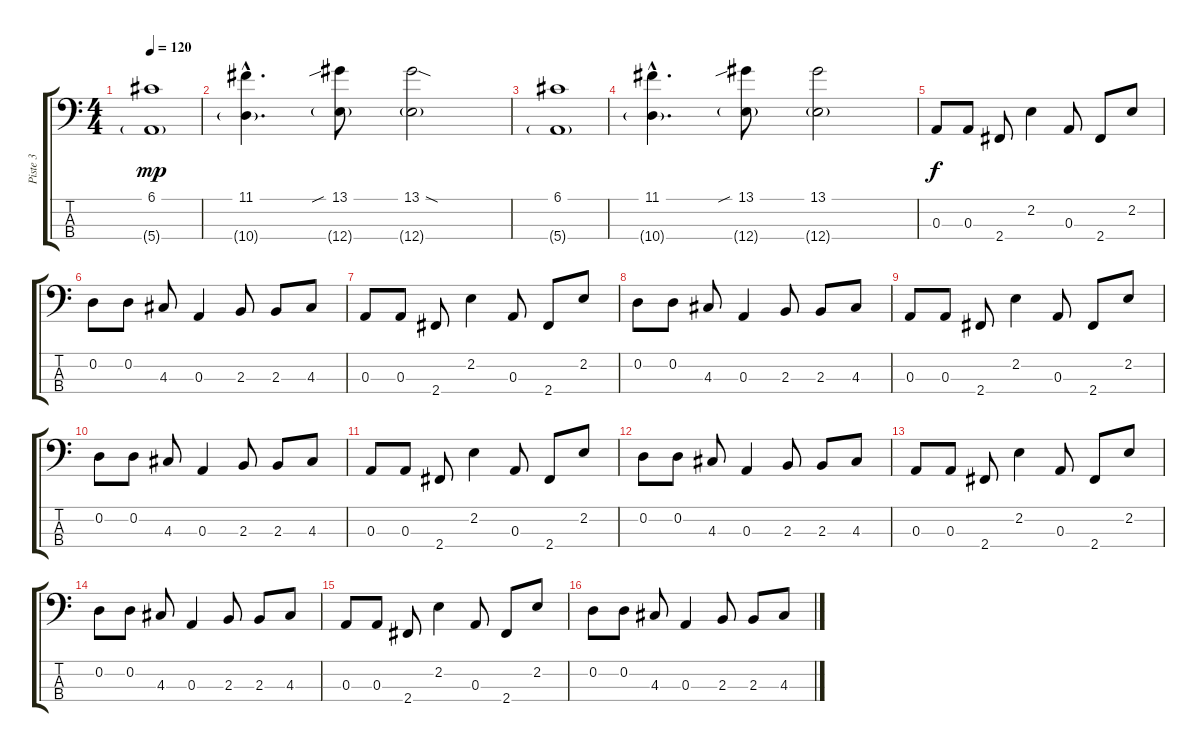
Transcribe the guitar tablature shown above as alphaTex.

\track ("Piste 3" "Piste 3") {instrument electricbasspick}
\staff {score tabs}
\tuning (G2 D2 A1 E1) {hide}
\ts (4 4)
\tempo 120
\clef f4
\ks c
(6.1 5.4{g}).1{dy mp instrument electricbasspick} |
(11.1{hac} 10.4{g hac}).4{d} (13.1{sib} 12.4{g}).8 (13.1{sod} 12.4{g}).2 |
(6.1 5.4{g}).1 |
(11.1{hac} 10.4{g hac}).4{d} (13.1{sib} 12.4{g}).8 (13.1 12.4{g}).2 |
0.3.8{dy f} 0.3.8 2.4.8 2.2.4 0.3.8 2.4.8 2.2.8 |
0.2.8 0.2.8 4.3.8 0.3.4 2.3.8 2.3.8 4.3.8 |
0.3.8 0.3.8 2.4.8 2.2.4 0.3.8 2.4.8 2.2.8 |
0.2.8 0.2.8 4.3.8 0.3.4 2.3.8 2.3.8 4.3.8 |
0.3.8 0.3.8 2.4.8 2.2.4 0.3.8 2.4.8 2.2.8 |
0.2.8 0.2.8 4.3.8 0.3.4 2.3.8 2.3.8 4.3.8 |
0.3.8 0.3.8 2.4.8 2.2.4 0.3.8 2.4.8 2.2.8 |
0.2.8 0.2.8 4.3.8 0.3.4 2.3.8 2.3.8 4.3.8 |
0.3.8 0.3.8 2.4.8 2.2.4 0.3.8 2.4.8 2.2.8 |
0.2.8 0.2.8 4.3.8 0.3.4 2.3.8 2.3.8 4.3.8 |
0.3.8 0.3.8 2.4.8 2.2.4 0.3.8 2.4.8 2.2.8 |
0.2.8 0.2.8 4.3.8 0.3.4 2.3.8 2.3.8 4.3.8
